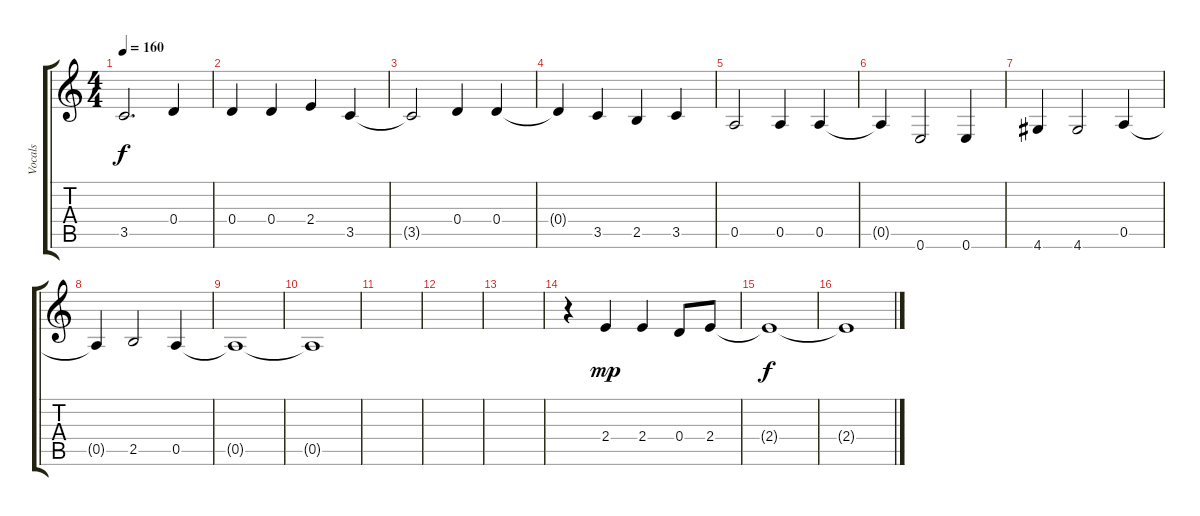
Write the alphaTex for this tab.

\track ("Vocals" "Vocals") {instrument overdrivenguitar}
\staff {score tabs}
\tuning (E4 B3 G3 D3 A2 E2) {hide}
\ts (4 4)
\tempo 160
\clef g2
\ks c
3.5{t}.2{d dy f} 0.4.4 |
0.4.4 0.4.4 2.4.4 3.5.4 |
3.5{t}.2 0.4.4 0.4.4 |
0.4{t}.4 3.5.4 2.5.4 3.5.4 |
0.5.2 0.5.4 0.5.4 |
0.5{t}.4 0.6.2 0.6.4 |
4.6.4 4.6.2 0.5.4 |
0.5{t}.4 2.5.2 0.5.4 |
0.5{t}.1 |
0.5{t}.1 |
|
|
|
r.4 2.4.4{dy mp} 2.4.4 0.4.8 2.4.8 |
2.4{t}.1{dy f} |
2.4{t}.1
